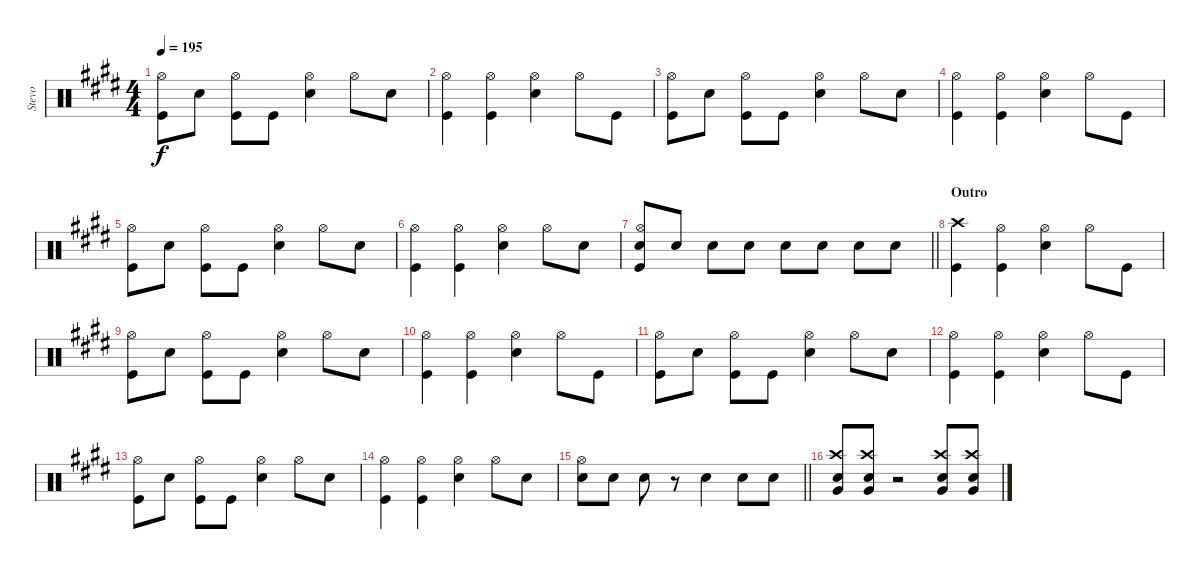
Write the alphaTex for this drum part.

\track ("Stevo" "Stevo") {instrument percussion}
\staff {score}
\articulation defaults
\ts (4 4)
\tempo 195
\clef neutral
\ks e
("Kick (hit)" "Hi-Hat (open)").8{dy f} "Electric Snare (hit)".8 ("Kick (hit)" "Hi-Hat (open)").8 "Kick (hit)".8 ("Electric Snare (hit)" "Hi-Hat (open)").4 "Hi-Hat (open)".8 "Electric Snare (hit)".8 |
("Kick (hit)" "Hi-Hat (open)").4 ("Kick (hit)" "Hi-Hat (open)").4 ("Electric Snare (hit)" "Hi-Hat (open)").4 "Hi-Hat (open)".8 "Kick (hit)".8 |
("Kick (hit)" "Hi-Hat (open)").8 "Electric Snare (hit)".8 ("Kick (hit)" "Hi-Hat (open)").8 "Kick (hit)".8 ("Electric Snare (hit)" "Hi-Hat (open)").4 "Hi-Hat (open)".8 "Electric Snare (hit)".8 |
("Kick (hit)" "Hi-Hat (open)").4 ("Kick (hit)" "Hi-Hat (open)").4 ("Electric Snare (hit)" "Hi-Hat (open)").4 "Hi-Hat (open)".8 "Kick (hit)".8 |
("Kick (hit)" "Hi-Hat (open)").8 "Electric Snare (hit)".8 ("Kick (hit)" "Hi-Hat (open)").8 "Kick (hit)".8 ("Electric Snare (hit)" "Hi-Hat (open)").4 "Hi-Hat (open)".8 "Electric Snare (hit)".8 |
("Kick (hit)" "Hi-Hat (open)").4 ("Kick (hit)" "Hi-Hat (open)").4 ("Electric Snare (hit)" "Hi-Hat (open)").4 "Hi-Hat (open)".8 "Electric Snare (hit)".8 |
\barLineRight lightlight
("Kick (hit)" "Electric Snare (hit)" "Hi-Hat (open)").8 "Electric Snare (hit)".8 "Electric Snare (hit)".8 "Electric Snare (hit)".8 "Electric Snare (hit)".8 "Electric Snare (hit)".8 "Electric Snare (hit)".8 "Electric Snare (hit)".8 |
\section ("" "Outro")
("Kick (hit)" "Crash high (hit)").4 ("Kick (hit)" "Hi-Hat (open)").4 ("Electric Snare (hit)" "Hi-Hat (open)").4 "Hi-Hat (open)".8 "Kick (hit)".8 |
("Kick (hit)" "Hi-Hat (open)").8 "Electric Snare (hit)".8 ("Kick (hit)" "Hi-Hat (open)").8 "Kick (hit)".8 ("Electric Snare (hit)" "Hi-Hat (open)").4 "Hi-Hat (open)".8 "Electric Snare (hit)".8 |
("Kick (hit)" "Hi-Hat (open)").4 ("Kick (hit)" "Hi-Hat (open)").4 ("Electric Snare (hit)" "Hi-Hat (open)").4 "Hi-Hat (open)".8 "Kick (hit)".8 |
("Kick (hit)" "Hi-Hat (open)").8 "Electric Snare (hit)".8 ("Kick (hit)" "Hi-Hat (open)").8 "Kick (hit)".8 ("Electric Snare (hit)" "Hi-Hat (open)").4 "Hi-Hat (open)".8 "Electric Snare (hit)".8 |
("Kick (hit)" "Hi-Hat (open)").4 ("Kick (hit)" "Hi-Hat (open)").4 ("Electric Snare (hit)" "Hi-Hat (open)").4 "Hi-Hat (open)".8 "Kick (hit)".8 |
("Kick (hit)" "Hi-Hat (open)").8 "Electric Snare (hit)".8 ("Kick (hit)" "Hi-Hat (open)").8 "Kick (hit)".8 ("Electric Snare (hit)" "Hi-Hat (open)").4 "Hi-Hat (open)".8 "Electric Snare (hit)".8 |
("Kick (hit)" "Hi-Hat (open)").4 ("Kick (hit)" "Hi-Hat (open)").4 ("Electric Snare (hit)" "Hi-Hat (open)").4 "Hi-Hat (open)".8 "Electric Snare (hit)".8 |
\barLineRight lightlight
("Electric Snare (hit)" "Hi-Hat (open)").8 "Electric Snare (hit)".8 "Electric Snare (hit)".8 r.8 "Electric Snare (hit)".4 "Electric Snare (hit)".8 "Electric Snare (hit)".8 |
("Electric Snare (hit)" "Crash high (hit)" "Very Low Tom (hit)").8 ("Electric Snare (hit)" "Crash high (hit)" "Very Low Tom (hit)").8 r.2 ("Electric Snare (hit)" "Crash high (hit)" "Very Low Tom (hit)").8 ("Electric Snare (hit)" "Crash high (hit)" "Very Low Tom (hit)").8
